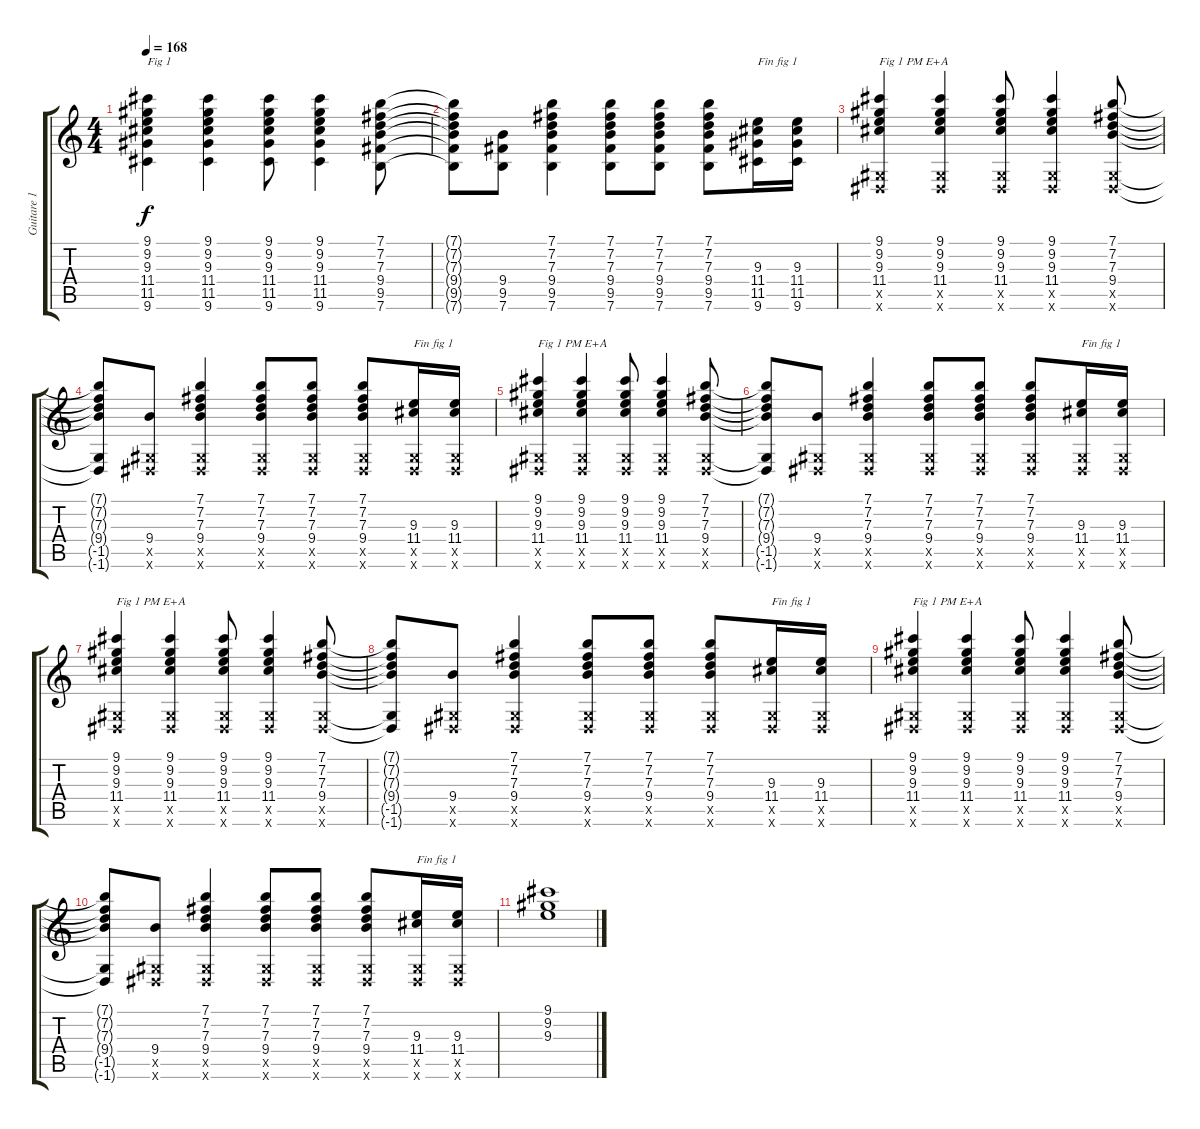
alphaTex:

\track ("Guitare 1" "Guitare 1") {instrument distortionguitar}
\staff {score tabs}
\tuning (E4 B3 G3 D3 A2 E2) {hide}
\ts (4 4)
\tempo 168
\clef g2
\ks c
(9.1 9.2 9.3 11.4 11.5 9.6).4{txt "Fig 1" dy f} (9.1 9.2 9.3 11.4 11.5 9.6).4 (9.1 9.2 9.3 11.4 11.5 9.6).8 (9.1 9.2 9.3 11.4 11.5 9.6).4 (7.1 7.2 7.3 9.4 9.5 7.6).8 |
(7.1{t} 7.2{t} 7.3{t} 9.4{t} 9.5{t} 7.6{t}).8 (9.4 9.5 7.6).8 (7.1 7.2 7.3 9.4 9.5 7.6).4 (7.1 7.2 7.3 9.4 9.5 7.6).8 (7.1 7.2 7.3 9.4 9.5 7.6).8 (7.1 7.2 7.3 9.4 9.5 7.6).8 (9.3 11.4 11.5 9.6).16{txt "Fin fig 1"} (9.3 11.4 11.5 9.6).16 |
(9.1 9.2 9.3 11.4 -1.5{x} -1.6{x}).4{txt "Fig 1 PM E+A"} (9.1 9.2 9.3 11.4 -1.5{x} -1.6{x}).4 (9.1 9.2 9.3 11.4 -1.5{x} -1.6{x}).8 (9.1 9.2 9.3 11.4 -1.5{x} -1.6{x}).4 (7.1 7.2 7.3 9.4 -1.5{x} -1.6{x}).8 |
(7.1{t} 7.2{t} 7.3{t} 9.4{t} -1.5{t} -1.6{t}).8 (9.4 -1.5{x} -1.6{x}).8 (7.1 7.2 7.3 9.4 -1.5{x} -1.6{x}).4 (7.1 7.2 7.3 9.4 -1.5{x} -1.6{x}).8 (7.1 7.2 7.3 9.4 -1.5{x} -1.6{x}).8 (7.1 7.2 7.3 9.4 -1.5{x} -1.6{x}).8 (9.3 11.4 -1.5{x} -1.6{x}).16{txt "Fin fig 1"} (9.3 11.4 -1.5{x} -1.6{x}).16 |
(9.1 9.2 9.3 11.4 -1.5{x} -1.6{x}).4{txt "Fig 1 PM E+A"} (9.1 9.2 9.3 11.4 -1.5{x} -1.6{x}).4 (9.1 9.2 9.3 11.4 -1.5{x} -1.6{x}).8 (9.1 9.2 9.3 11.4 -1.5{x} -1.6{x}).4 (7.1 7.2 7.3 9.4 -1.5{x} -1.6{x}).8 |
(7.1{t} 7.2{t} 7.3{t} 9.4{t} -1.5{t} -1.6{t}).8 (9.4 -1.5{x} -1.6{x}).8 (7.1 7.2 7.3 9.4 -1.5{x} -1.6{x}).4 (7.1 7.2 7.3 9.4 -1.5{x} -1.6{x}).8 (7.1 7.2 7.3 9.4 -1.5{x} -1.6{x}).8 (7.1 7.2 7.3 9.4 -1.5{x} -1.6{x}).8 (9.3 11.4 -1.5{x} -1.6{x}).16{txt "Fin fig 1"} (9.3 11.4 -1.5{x} -1.6{x}).16 |
(9.1 9.2 9.3 11.4 -1.5{x} -1.6{x}).4{txt "Fig 1 PM E+A"} (9.1 9.2 9.3 11.4 -1.5{x} -1.6{x}).4 (9.1 9.2 9.3 11.4 -1.5{x} -1.6{x}).8 (9.1 9.2 9.3 11.4 -1.5{x} -1.6{x}).4 (7.1 7.2 7.3 9.4 -1.5{x} -1.6{x}).8 |
(7.1{t} 7.2{t} 7.3{t} 9.4{t} -1.5{t} -1.6{t}).8 (9.4 -1.5{x} -1.6{x}).8 (7.1 7.2 7.3 9.4 -1.5{x} -1.6{x}).4 (7.1 7.2 7.3 9.4 -1.5{x} -1.6{x}).8 (7.1 7.2 7.3 9.4 -1.5{x} -1.6{x}).8 (7.1 7.2 7.3 9.4 -1.5{x} -1.6{x}).8 (9.3 11.4 -1.5{x} -1.6{x}).16{txt "Fin fig 1"} (9.3 11.4 -1.5{x} -1.6{x}).16 |
(9.1 9.2 9.3 11.4 -1.5{x} -1.6{x}).4{txt "Fig 1 PM E+A"} (9.1 9.2 9.3 11.4 -1.5{x} -1.6{x}).4 (9.1 9.2 9.3 11.4 -1.5{x} -1.6{x}).8 (9.1 9.2 9.3 11.4 -1.5{x} -1.6{x}).4 (7.1 7.2 7.3 9.4 -1.5{x} -1.6{x}).8 |
(7.1{t} 7.2{t} 7.3{t} 9.4{t} -1.5{t} -1.6{t}).8 (9.4 -1.5{x} -1.6{x}).8 (7.1 7.2 7.3 9.4 -1.5{x} -1.6{x}).4 (7.1 7.2 7.3 9.4 -1.5{x} -1.6{x}).8 (7.1 7.2 7.3 9.4 -1.5{x} -1.6{x}).8 (7.1 7.2 7.3 9.4 -1.5{x} -1.6{x}).8 (9.3 11.4 -1.5{x} -1.6{x}).16{txt "Fin fig 1"} (9.3 11.4 -1.5{x} -1.6{x}).16 |
(9.1 9.2 9.3).1
